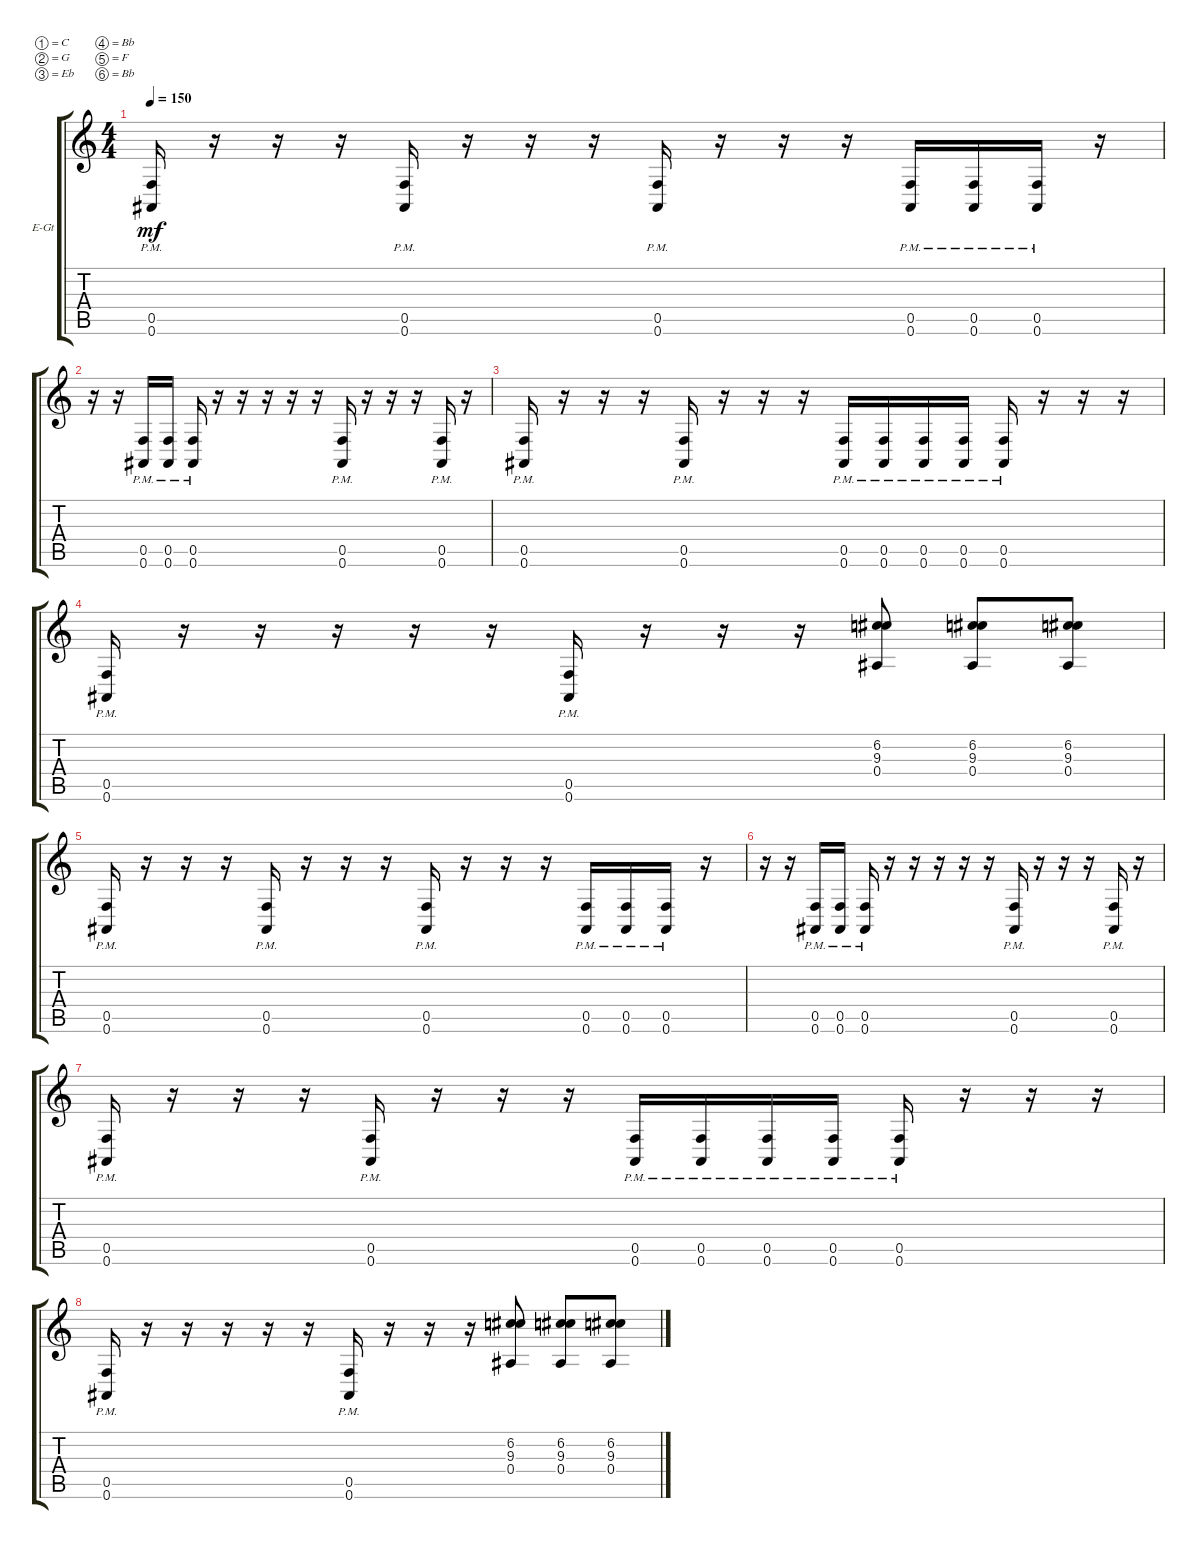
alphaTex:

\bracketExtendMode groupsimilarinstruments
\firstSystemTrackNameOrientation horizontal
\otherSystemsTrackNameOrientation horizontal
\track ("GTR 1" "E-Gt") {instrument distortionguitar}
\staff {score tabs}
\tuning (C4 G3 Eb3 Bb2 F2 Bb1)
\ts (4 4)
\tempo 150
\clef g2
\ks c
(0.6{pm} 0.5{pm}).16{dy mf} r.16 r.16 r.16 (0.5{pm} 0.6{pm}).16 r.16 r.16 r.16 (0.5{pm} 0.6{pm}).16 r.16 r.16 r.16 (0.5{pm} 0.6{pm}).16 (0.5{pm} 0.6{pm}).16 (0.5{pm} 0.6{pm}).16 r.16 |
r.16 r.16 (0.5{pm} 0.6{pm}).16 (0.5{pm} 0.6{pm}).16 (0.5{pm} 0.6{pm}).16 r.16 r.16 r.16 r.16 r.16 (0.5{pm} 0.6{pm}).16 r.16 r.16 r.16 (0.5{pm} 0.6{pm}).16 r.16 |
(0.6{pm} 0.5{pm}).16 r.16 r.16 r.16 (0.5{pm} 0.6{pm}).16 r.16 r.16 r.16 (0.5{pm} 0.6{pm}).16 (0.5{pm} 0.6{pm}).16 (0.5{pm} 0.6{pm}).16 (0.5{pm} 0.6{pm}).16 (0.5{pm} 0.6{pm}).16 r.16 r.16 r.16 |
(0.5{pm} 0.6{pm}).16 r.16 r.16 r.16 r.16 r.16 (0.5{pm} 0.6{pm}).16 r.16 r.16 r.16 (0.4 6.2 9.3).8 (0.4 6.2 9.3).8 (0.4 6.2 9.3).8 |
(0.6{pm} 0.5{pm}).16 r.16 r.16 r.16 (0.5{pm} 0.6{pm}).16 r.16 r.16 r.16 (0.5{pm} 0.6{pm}).16 r.16 r.16 r.16 (0.5{pm} 0.6{pm}).16 (0.5{pm} 0.6{pm}).16 (0.5{pm} 0.6{pm}).16 r.16 |
r.16 r.16 (0.5{pm} 0.6{pm}).16 (0.5{pm} 0.6{pm}).16 (0.5{pm} 0.6{pm}).16 r.16 r.16 r.16 r.16 r.16 (0.5{pm} 0.6{pm}).16 r.16 r.16 r.16 (0.5{pm} 0.6{pm}).16 r.16 |
(0.6{pm} 0.5{pm}).16 r.16 r.16 r.16 (0.5{pm} 0.6{pm}).16 r.16 r.16 r.16 (0.5{pm} 0.6{pm}).16 (0.5{pm} 0.6{pm}).16 (0.5{pm} 0.6{pm}).16 (0.5{pm} 0.6{pm}).16 (0.5{pm} 0.6{pm}).16 r.16 r.16 r.16 |
(0.5{pm} 0.6{pm}).16 r.16 r.16 r.16 r.16 r.16 (0.5{pm} 0.6{pm}).16 r.16 r.16 r.16 (0.4 6.2 9.3).8 (0.4 6.2 9.3).8 (0.4 6.2 9.3).8
